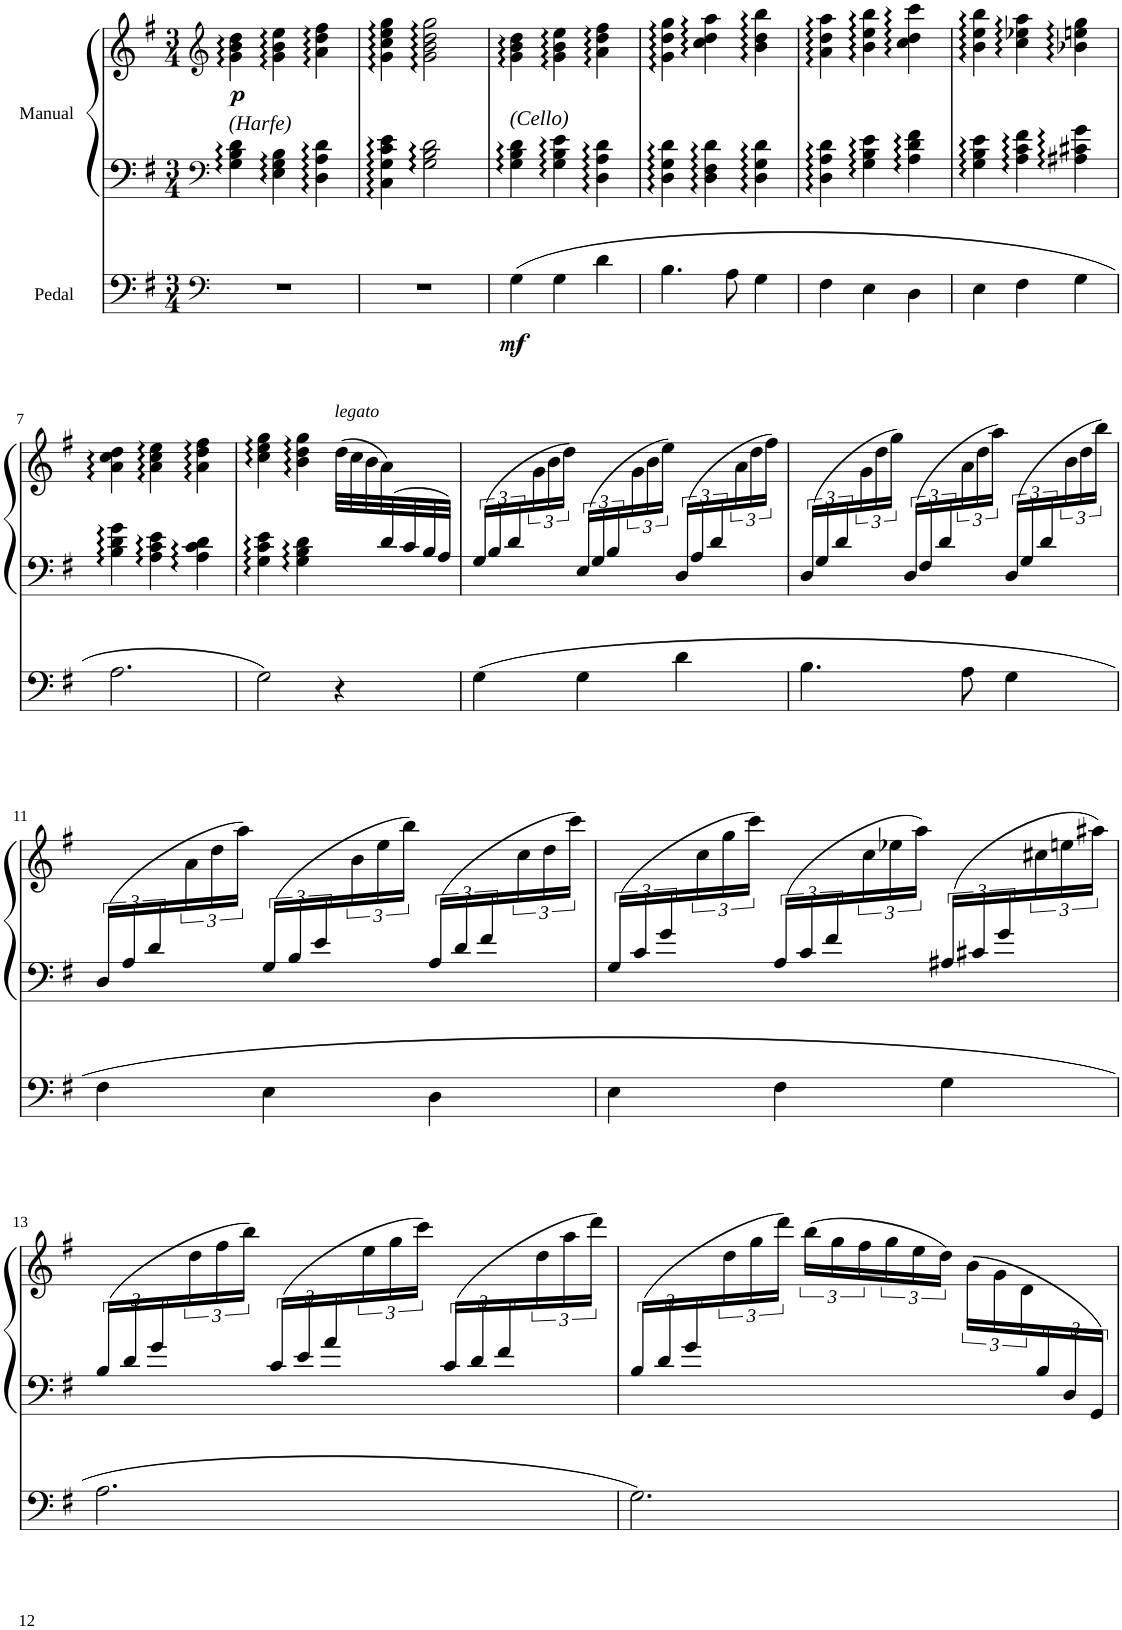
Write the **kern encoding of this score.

**kern	**dynam	**kern	**kern	**dynam
*part2	*part2	*part1	*part1	*part1
*staff3	*staff3	*staff2	*staff1	*staff1/2
*I"Pedal	*	*I"Manual	*	*
!!LO:PB:g=z
*clefF4	*	*clefF4	*clefG2	*
*k[f#]	*	*k[f#]	*k[f#]	*
*G:	*	*G:	*G:	*
*M3/4	*	*M3/4	*M3/4	*
=1	=1	=1	=1	=1
!	!	!LO:TX:a:i:t=(Harfe)	!	!
!	!	!	!	!LO:DY:b
2.r	.	4G\:: 4B\:: 4d\::	4g\:: 4b\:: 4dd\::	p
.	.	4E\:: 4G\:: 4B\::	4g\:: 4b\:: 4ee\::	.
.	.	4D\:: 4A\:: 4d\::	4a\:: 4dd\:: 4ff#\::	.
=2	=2	=2	=2	=2
2.r	.	4C\:: 4G\:: 4c\:: 4e\::	4g\:: 4cc\:: 4ee\:: 4gg\::	.
.	.	2G\:: 2B\:: 2d\::	2g\:: 2b\:: 2dd\:: 2gg\::	.
=3	=3	=3	=3	=3
!	!	!LO:TX:a:i:t=(Cello)	!	!
!	!LO:DY:b	!	!	!
(4G\	mf	4G\:: 4B\:: 4d\::	4g\:: 4b\:: 4dd\::	.
4G\	.	4G\:: 4B\:: 4e\::	4g\:: 4b\:: 4ee\::	.
4d\	.	4D\:: 4A\:: 4d\::	4a\:: 4dd\:: 4ff#\::	.
=4	=4	=4	=4	=4
4.B\	.	4D\:: 4G\:: 4d\::	4g\:: 4dd\:: 4gg\::	.
.	.	4D\:: 4F#\:: 4d\::	4cc\:: 4dd\:: 4aa\::	.
8A\	.	.	.	.
4G\	.	4D\:: 4G\:: 4d\::	4b\:: 4dd\:: 4bb\::	.
=5	=5	=5	=5	=5
4F#\	.	4D\:: 4A\:: 4d\::	4a\:: 4dd\:: 4aa\::	.
4E\	.	4G\:: 4B\:: 4e\::	4b\:: 4ee\:: 4bb\::	.
4D\	.	4A\:: 4d\:: 4f#\::	4cc\:: 4dd\:: 4ccc\::	.
=6	=6	=6	=6	=6
4E\	.	4G\:: 4B\:: 4e\::	4b\:: 4ee\:: 4bb\::	.
4F#\	.	4A\:: 4c\:: 4f#\::	4cc\:: 4ee-X\:: 4aa\::	.
4G\	.	4A#X\:: 4c#X\:: 4g\::	4b-X\:: 4een\:: 4gg\::	.
!!LO:LB:g=z
=7	=7	=7	=7	=7
2.A\	.	4B\:: 4d\:: 4g\::	4a\:: 4cc\:: 4dd\::	.
.	.	4A\:: 4c\:: 4e\::	4a\:: 4cc\:: 4ee\::	.
.	.	4A\:: 4c\:: 4d\::	4a\:: 4dd\:: 4ff#\::	.
=8	=8	=8	=8	=8
*	*	*^	*	*
2G\)	.	8ryy	4G\:: 4c\:: 4e\::	4cc\:: 4ee\:: 4gg\::	.
.	.	.	4G\:: 4B\:: 4d\::	4b\:: 4dd\:: 4gg\::	.
!	!	!	!	!LO:TX:a:i:t=legato	!
4r	.	.	4ryy	(32dd\LLL	.
.	.	.	.	32cc\	.
.	.	.	.	32b\	.
.	.	.	.	32a\)	.
.	.	32d/	.	8ryy	.
.	.	32c/	.	.	.
.	.	32B/	.	.	.
.	.	32A/JJJ	.	.	.
*	*	*v	*v	*	*
=9	=9	=9	=9	=9
*	*	*	*^	*
(4G\	.	(24G/LL	2.ryy	8ryy	.
.	.	24B/	.	.	.
.	.	24d/	.	.	.
.	.	8ryy	.	24g\	.
.	.	.	.	24b\	.
.	.	.	.	24dd\JJ)	.
4G\	.	(24E/LL	.	8ryy	.
.	.	24G/	.	.	.
.	.	24B/	.	.	.
.	.	8ryy	.	24g\	.
.	.	.	.	24b\	.
.	.	.	.	24ee\JJ)	.
4d\	.	(24D/LL	.	8ryy	.
.	.	24A/	.	.	.
.	.	24d/	.	.	.
.	.	8ryy	.	24a\	.
.	.	.	.	24dd\	.
.	.	.	.	24ff#\JJ)	.
=10	=10	=10	=10	=10	=10
4.B\	.	(24D/LL	2.ryy	8ryy	.
.	.	24G/	.	.	.
.	.	24d/	.	.	.
.	.	8ryy	.	24g\	.
.	.	.	.	24dd\	.
.	.	.	.	24gg\JJ)	.
.	.	(24D/LL	.	8ryy	.
.	.	24F#/	.	.	.
.	.	24d/	.	.	.
8A\	.	8ryy	.	24a\	.
.	.	.	.	24dd\	.
.	.	.	.	24aa\JJ)	.
4G\	.	(24D/LL	.	8ryy	.
.	.	24G/	.	.	.
.	.	24d/	.	.	.
.	.	8ryy	.	24b\	.
.	.	.	.	24dd\	.
.	.	.	.	24bb\JJ)	.
!!LO:LB:g=z	!!
=11	=11	=11	=11	=11	=11
4F#\	.	(24D/LL	2.ryy	8ryy	.
.	.	24A/	.	.	.
.	.	24d/	.	.	.
.	.	8ryy	.	24a\	.
.	.	.	.	24dd\	.
.	.	.	.	24aa\JJ)	.
4E\	.	(24G/LL	.	8ryy	.
.	.	24B/	.	.	.
.	.	24e/	.	.	.
.	.	8ryy	.	24b\	.
.	.	.	.	24ee\	.
.	.	.	.	24bb\JJ)	.
4D\	.	(24A/LL	.	8ryy	.
.	.	24d/	.	.	.
.	.	24f#/	.	.	.
.	.	8ryy	.	24cc\	.
.	.	.	.	24dd\	.
.	.	.	.	24ccc\JJ)	.
=12	=12	=12	=12	=12	=12
4E\	.	(24G/LL	2.ryy	8ryy	.
.	.	24c/	.	.	.
.	.	24g/	.	.	.
.	.	8ryy	.	24cc\	.
.	.	.	.	24gg\	.
.	.	.	.	24ccc\JJ)	.
4F#\	.	(24A/LL	.	8ryy	.
.	.	24c/	.	.	.
.	.	24f#/	.	.	.
.	.	8ryy	.	24cc\	.
.	.	.	.	24ee-X\	.
.	.	.	.	24aa\JJ)	.
4G\	.	(24A#X/LL	.	8ryy	.
.	.	24c#X/	.	.	.
.	.	24g/	.	.	.
.	.	8ryy	.	24cc#X\	.
.	.	.	.	24een\	.
.	.	.	.	24aa#X\JJ)	.
!!LO:LB:g=z	!!
=13	=13	=13	=13	=13	=13
2.A\	.	(24B/LL	2.ryy	8ryy	.
.	.	24d/	.	.	.
.	.	24g/	.	.	.
.	.	8ryy	.	24dd\	.
.	.	.	.	24ff#\	.
.	.	.	.	24bb\JJ)	.
.	.	(24c/LL	.	8ryy	.
.	.	24e/	.	.	.
.	.	24a/	.	.	.
.	.	8ryy	.	24ee\	.
.	.	.	.	24gg\	.
.	.	.	.	24ccc\JJ)	.
.	.	(24c/LL	.	8ryy	.
.	.	24d/	.	.	.
.	.	24f#/	.	.	.
.	.	8ryy	.	24dd\	.
.	.	.	.	24aa\	.
.	.	.	.	24ddd\JJ)	.
=14	=14	=14	=14	=14	=14
2.G\)	.	(24B/LL	2.ryy	8ryy	.
.	.	24d/	.	.	.
.	.	24g/	.	.	.
.	.	2ryy	.	24dd\	.
.	.	.	.	24gg\	.
.	.	.	.	24ddd\JJ)	.
.	.	.	.	(24bb\LL	.
.	.	.	.	24gg\	.
.	.	.	.	24ff#\	.
.	.	.	.	24gg\	.
.	.	.	.	24ee\	.
.	.	.	.	24dd\JJ)	.
.	.	.	.	(24b\LL	.
.	.	.	.	24g\	.
.	.	.	.	24d\	.
.	.	24B/	.	8ryy	.
.	.	24D/	.	.	.
.	.	24GG/JJ)	.	.	.
*	*	*	*v	*v	*
=	=	=	=	=
*-	*-	*-	*-	*-
